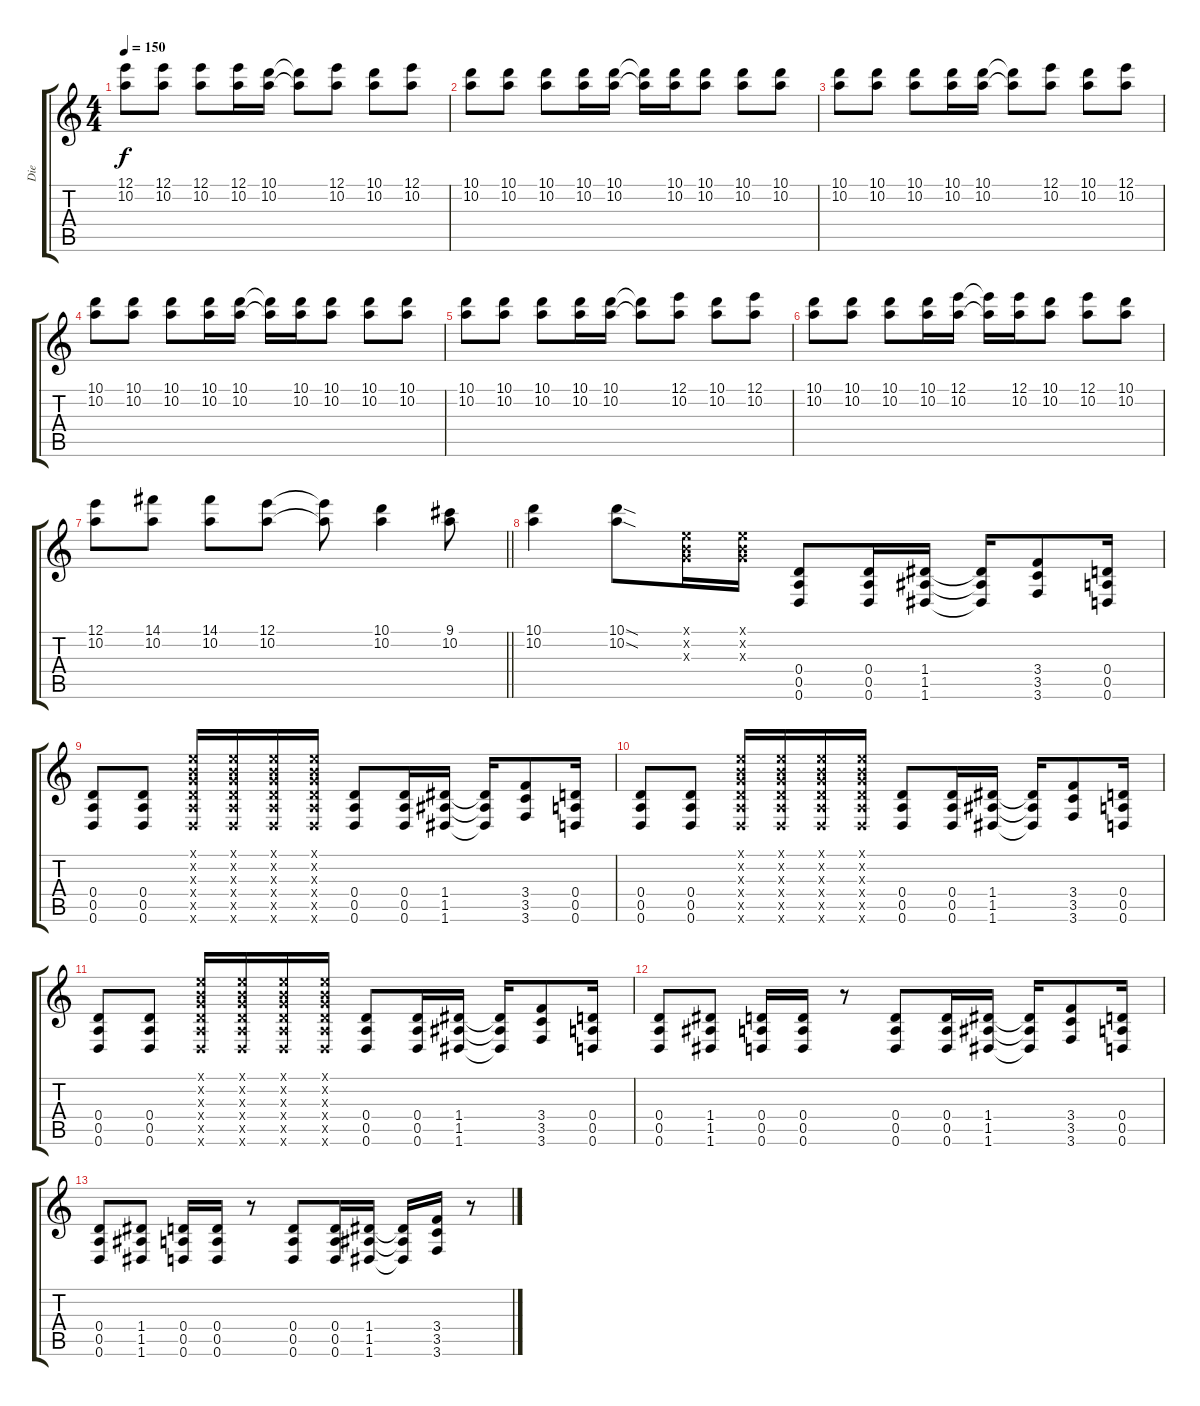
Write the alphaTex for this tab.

\track ("Die" "Die") {instrument distortionguitar}
\staff {score tabs}
\tuning (E4 B3 G3 D3 A2 D2) {hide}
\ts (4 4)
\tempo 150
\clef g2
\ks c
(12.1 10.2).8{dy f} (12.1 10.2).8 (12.1 10.2).8 (12.1 10.2).16 (10.1 10.2).16 (10.1{t} 10.2{t}).8 (12.1 10.2).8 (10.1 10.2).8 (12.1 10.2).8 |
(10.1 10.2).8 (10.1 10.2).8 (10.1 10.2).8 (10.1 10.2).16 (10.1 10.2).16 (10.1{t} 10.2{t}).16 (10.1 10.2).16 (10.1 10.2).8 (10.1 10.2).8 (10.1 10.2).8 |
(10.1 10.2).8 (10.1 10.2).8 (10.1 10.2).8 (10.1 10.2).16 (10.1 10.2).16 (10.1{t} 10.2{t}).8 (12.1 10.2).8 (10.1 10.2).8 (12.1 10.2).8 |
(10.1 10.2).8 (10.1 10.2).8 (10.1 10.2).8 (10.1 10.2).16 (10.1 10.2).16 (10.1{t} 10.2{t}).16 (10.1 10.2).16 (10.1 10.2).8 (10.1 10.2).8 (10.1 10.2).8 |
(10.1 10.2).8 (10.1 10.2).8 (10.1 10.2).8 (10.1 10.2).16 (10.1 10.2).16 (10.1{t} 10.2{t}).8 (12.1 10.2).8 (10.1 10.2).8 (12.1 10.2).8 |
(10.1 10.2).8 (10.1 10.2).8 (10.1 10.2).8 (10.1 10.2).16 (12.1 10.2).16 (12.1{t} 10.2{t}).16 (12.1 10.2).16 (10.1 10.2).8 (12.1 10.2).8 (10.1 10.2).8 |
\barLineRight lightlight
(12.1 10.2).8 (14.1 10.2).8 (14.1 10.2).8 (12.1 10.2).8 (12.1{t} 10.2{t}).8 (10.1 10.2).4 (9.1 10.2).8 |
(10.1 10.2).4 (10.1{sod} 10.2{sod}).8 (0.1{x} 0.2{x} 0.3{x}).16 (0.1{x} 0.2{x} 0.3{x}).16 (0.4 0.5 0.6).8 (0.4 0.5 0.6).16 (1.4 1.5 1.6).16 (1.4{t} 1.5{t} 1.6{t}).16 (3.4 3.5 3.6).8 (0.4 0.5 0.6).16 |
(0.4 0.5 0.6).8 (0.4 0.5 0.6).8 (0.1{x} 0.2{x} 0.3{x} 0.4{x} 0.5{x} 0.6{x}).16 (0.1{x} 0.2{x} 0.3{x} 0.4{x} 0.5{x} 0.6{x}).16 (0.1{x} 0.2{x} 0.3{x} 0.4{x} 0.5{x} 0.6{x}).16 (0.1{x} 0.2{x} 0.3{x} 0.4{x} 0.5{x} 0.6{x}).16 (0.4 0.5 0.6).8 (0.4 0.5 0.6).16 (1.4 1.5 1.6).16 (1.4{t} 1.5{t} 1.6{t}).16 (3.4 3.5 3.6).8 (0.4 0.5 0.6).16 |
(0.4 0.5 0.6).8 (0.4 0.5 0.6).8 (0.1{x} 0.2{x} 0.3{x} 0.4{x} 0.5{x} 0.6{x}).16 (0.1{x} 0.2{x} 0.3{x} 0.4{x} 0.5{x} 0.6{x}).16 (0.1{x} 0.2{x} 0.3{x} 0.4{x} 0.5{x} 0.6{x}).16 (0.1{x} 0.2{x} 0.3{x} 0.4{x} 0.5{x} 0.6{x}).16 (0.4 0.5 0.6).8 (0.4 0.5 0.6).16 (1.4 1.5 1.6).16 (1.4{t} 1.5{t} 1.6{t}).16 (3.4 3.5 3.6).8 (0.4 0.5 0.6).16 |
(0.4 0.5 0.6).8 (0.4 0.5 0.6).8 (0.1{x} 0.2{x} 0.3{x} 0.4{x} 0.5{x} 0.6{x}).16 (0.1{x} 0.2{x} 0.3{x} 0.4{x} 0.5{x} 0.6{x}).16 (0.1{x} 0.2{x} 0.3{x} 0.4{x} 0.5{x} 0.6{x}).16 (0.1{x} 0.2{x} 0.3{x} 0.4{x} 0.5{x} 0.6{x}).16 (0.4 0.5 0.6).8 (0.4 0.5 0.6).16 (1.4 1.5 1.6).16 (1.4{t} 1.5{t} 1.6{t}).16 (3.4 3.5 3.6).8 (0.4 0.5 0.6).16 |
(0.4 0.5 0.6).8 (1.4 1.5 1.6).8 (0.4 0.5 0.6).16 (0.4 0.5 0.6).16 r.8 (0.4 0.5 0.6).8 (0.4 0.5 0.6).16 (1.4 1.5 1.6).16 (1.4{t} 1.5{t} 1.6{t}).16 (3.4 3.5 3.6).8 (0.4 0.5 0.6).16 |
(0.4 0.5 0.6).8 (1.4 1.5 1.6).8 (0.4 0.5 0.6).16 (0.4 0.5 0.6).16 r.8 (0.4 0.5 0.6).8 (0.4 0.5 0.6).16 (1.4 1.5 1.6).16 (1.4{t} 1.5{t} 1.6{t}).16 (3.4 3.5 3.6).16 r.8
